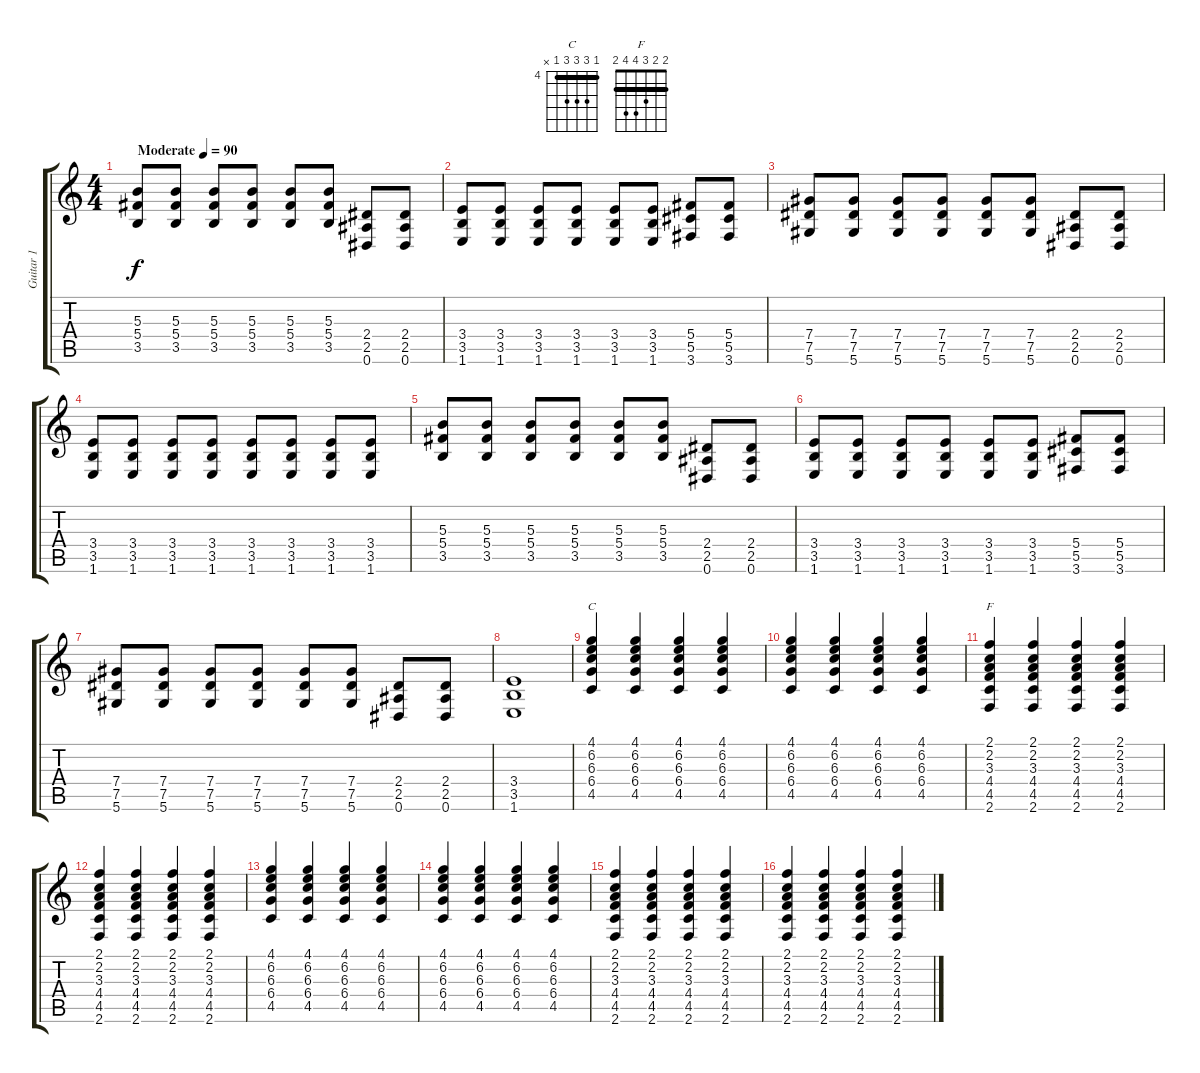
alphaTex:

\track ("Guitar 1" "Guitar 1") {instrument distortionguitar}
\staff {score tabs}
\tuning (Eb4 Bb3 Gb3 Db3 Ab2 Eb2) {hide}
\chord ("C" 4 6 6 6 4 x) {firstfret 4 barre 4}
\chord ("F" 2 2 3 4 4 2) {barre 2}
\ts (4 4)
\tempo (90 "Moderate")
\clef g2
\ks c
(5.3 5.4 3.5).8{dy f instrument distortionguitar} (5.3 5.4 3.5).8 (5.3 5.4 3.5).8 (5.3 5.4 3.5).8 (5.3 5.4 3.5).8 (5.3 5.4 3.5).8 (2.4 2.5 0.6).8 (2.4 2.5 0.6).8 |
(3.4 3.5 1.6).8 (3.4 3.5 1.6).8 (3.4 3.5 1.6).8 (3.4 3.5 1.6).8 (3.4 3.5 1.6).8 (3.4 3.5 1.6).8 (5.4 5.5 3.6).8 (5.4 5.5 3.6).8 |
(7.4 7.5 5.6).8 (7.4 7.5 5.6).8 (7.4 7.5 5.6).8 (7.4 7.5 5.6).8 (7.4 7.5 5.6).8 (7.4 7.5 5.6).8 (2.4 2.5 0.6).8 (2.4 2.5 0.6).8 |
(3.4 3.5 1.6).8 (3.4 3.5 1.6).8 (3.4 3.5 1.6).8 (3.4 3.5 1.6).8 (3.4 3.5 1.6).8 (3.4 3.5 1.6).8 (3.4 3.5 1.6).8 (3.4 3.5 1.6).8 |
(5.3 5.4 3.5).8 (5.3 5.4 3.5).8 (5.3 5.4 3.5).8 (5.3 5.4 3.5).8 (5.3 5.4 3.5).8 (5.3 5.4 3.5).8 (2.4 2.5 0.6).8 (2.4 2.5 0.6).8 |
(3.4 3.5 1.6).8 (3.4 3.5 1.6).8 (3.4 3.5 1.6).8 (3.4 3.5 1.6).8 (3.4 3.5 1.6).8 (3.4 3.5 1.6).8 (5.4 5.5 3.6).8 (5.4 5.5 3.6).8 |
(7.4 7.5 5.6).8 (7.4 7.5 5.6).8 (7.4 7.5 5.6).8 (7.4 7.5 5.6).8 (7.4 7.5 5.6).8 (7.4 7.5 5.6).8 (2.4 2.5 0.6).8 (2.4 2.5 0.6).8 |
(3.4 3.5 1.6).1 |
(4.1 6.2 6.3 6.4 4.5).4{ch "C"} (4.1 6.2 6.3 6.4 4.5).4 (4.1 6.2 6.3 6.4 4.5).4 (4.1 6.2 6.3 6.4 4.5).4 |
(4.1 6.2 6.3 6.4 4.5).4 (4.1 6.2 6.3 6.4 4.5).4 (4.1 6.2 6.3 6.4 4.5).4 (4.1 6.2 6.3 6.4 4.5).4 |
(2.1 2.2 3.3 4.4 4.5 2.6).4{ch "F"} (2.1 2.2 3.3 4.4 4.5 2.6).4 (2.1 2.2 3.3 4.4 4.5 2.6).4 (2.1 2.2 3.3 4.4 4.5 2.6).4 |
(2.1 2.2 3.3 4.4 4.5 2.6).4 (2.1 2.2 3.3 4.4 4.5 2.6).4 (2.1 2.2 3.3 4.4 4.5 2.6).4 (2.1 2.2 3.3 4.4 4.5 2.6).4 |
(4.1 6.2 6.3 6.4 4.5).4 (4.1 6.2 6.3 6.4 4.5).4 (4.1 6.2 6.3 6.4 4.5).4 (4.1 6.2 6.3 6.4 4.5).4 |
(4.1 6.2 6.3 6.4 4.5).4 (4.1 6.2 6.3 6.4 4.5).4 (4.1 6.2 6.3 6.4 4.5).4 (4.1 6.2 6.3 6.4 4.5).4 |
(2.1 2.2 3.3 4.4 4.5 2.6).4 (2.1 2.2 3.3 4.4 4.5 2.6).4 (2.1 2.2 3.3 4.4 4.5 2.6).4 (2.1 2.2 3.3 4.4 4.5 2.6).4 |
(2.1 2.2 3.3 4.4 4.5 2.6).4 (2.1 2.2 3.3 4.4 4.5 2.6).4 (2.1 2.2 3.3 4.4 4.5 2.6).4 (2.1 2.2 3.3 4.4 4.5 2.6).4
